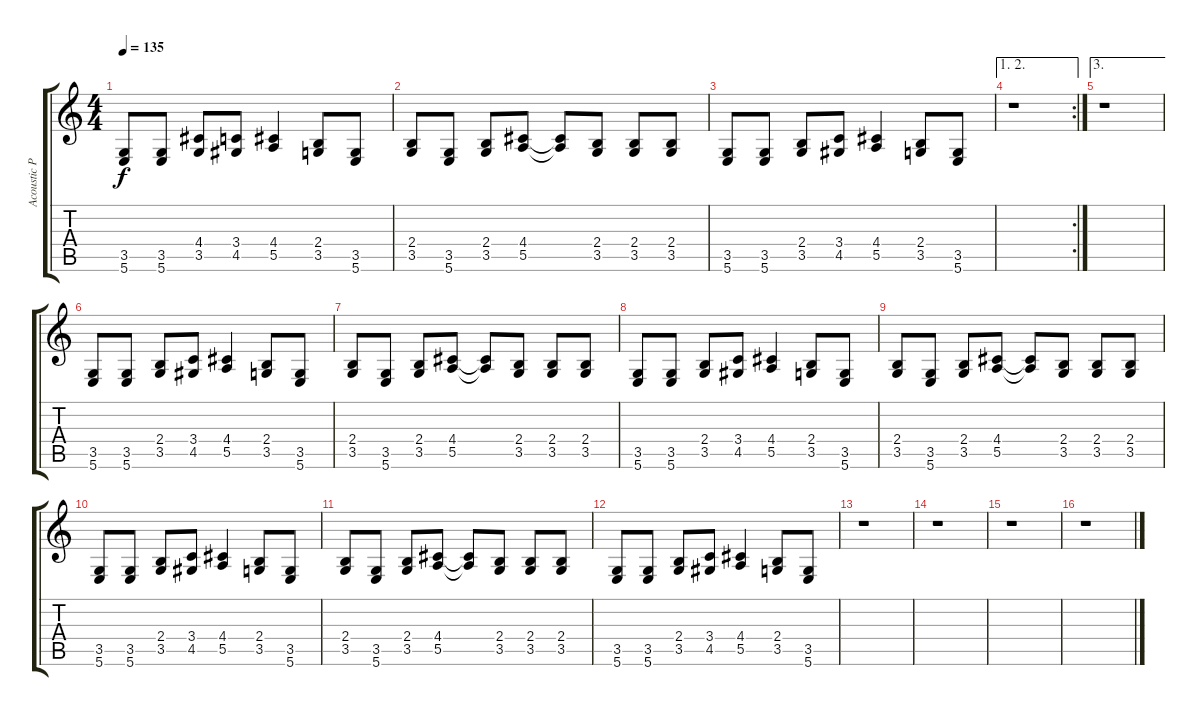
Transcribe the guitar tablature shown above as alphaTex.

\track ("Acoustic Piano" "Acoustic P") {instrument acousticgrandpiano}
\staff {score tabs}
\tuning (B4 Gb4 D4 A3 E3 B2) {hide}
\ts (4 4)
\tempo 135
\clef g2
\ks c
(3.5 5.6).8{dy f} (3.5 5.6).8 (4.4 3.5).8 (3.4 4.5).8 (4.4 5.5).4 (2.4 3.5).8 (3.5 5.6).8 |
(2.4 3.5).8 (3.5 5.6).8 (2.4 3.5).8 (4.4 5.5).8 (4.4{t} 5.5{t}).8 (2.4 3.5).8 (2.4 3.5).8 (2.4 3.5).8 |
(3.5 5.6).8 (3.5 5.6).8 (2.4 3.5).8 (3.4 4.5).8 (4.4 5.5).4 (2.4 3.5).8 (3.5 5.6).8 |
\ae (1 2)
\rc 2
r.1 |
\ae 3
r.1 |
(3.5 5.6).8 (3.5 5.6).8 (2.4 3.5).8 (3.4 4.5).8 (4.4 5.5).4 (2.4 3.5).8 (3.5 5.6).8 |
(2.4 3.5).8 (3.5 5.6).8 (2.4 3.5).8 (4.4 5.5).8 (4.4{t} 5.5{t}).8 (2.4 3.5).8 (2.4 3.5).8 (2.4 3.5).8 |
(3.5 5.6).8 (3.5 5.6).8 (2.4 3.5).8 (3.4 4.5).8 (4.4 5.5).4 (2.4 3.5).8 (3.5 5.6).8 |
(2.4 3.5).8 (3.5 5.6).8 (2.4 3.5).8 (4.4 5.5).8 (4.4{t} 5.5{t}).8 (2.4 3.5).8 (2.4 3.5).8 (2.4 3.5).8 |
(3.5 5.6).8 (3.5 5.6).8 (2.4 3.5).8 (3.4 4.5).8 (4.4 5.5).4 (2.4 3.5).8 (3.5 5.6).8 |
(2.4 3.5).8 (3.5 5.6).8 (2.4 3.5).8 (4.4 5.5).8 (4.4{t} 5.5{t}).8 (2.4 3.5).8 (2.4 3.5).8 (2.4 3.5).8 |
(3.5 5.6).8 (3.5 5.6).8 (2.4 3.5).8 (3.4 4.5).8 (4.4 5.5).4 (2.4 3.5).8 (3.5 5.6).8 |
r.1 |
r.1 |
r.1 |
r.1
